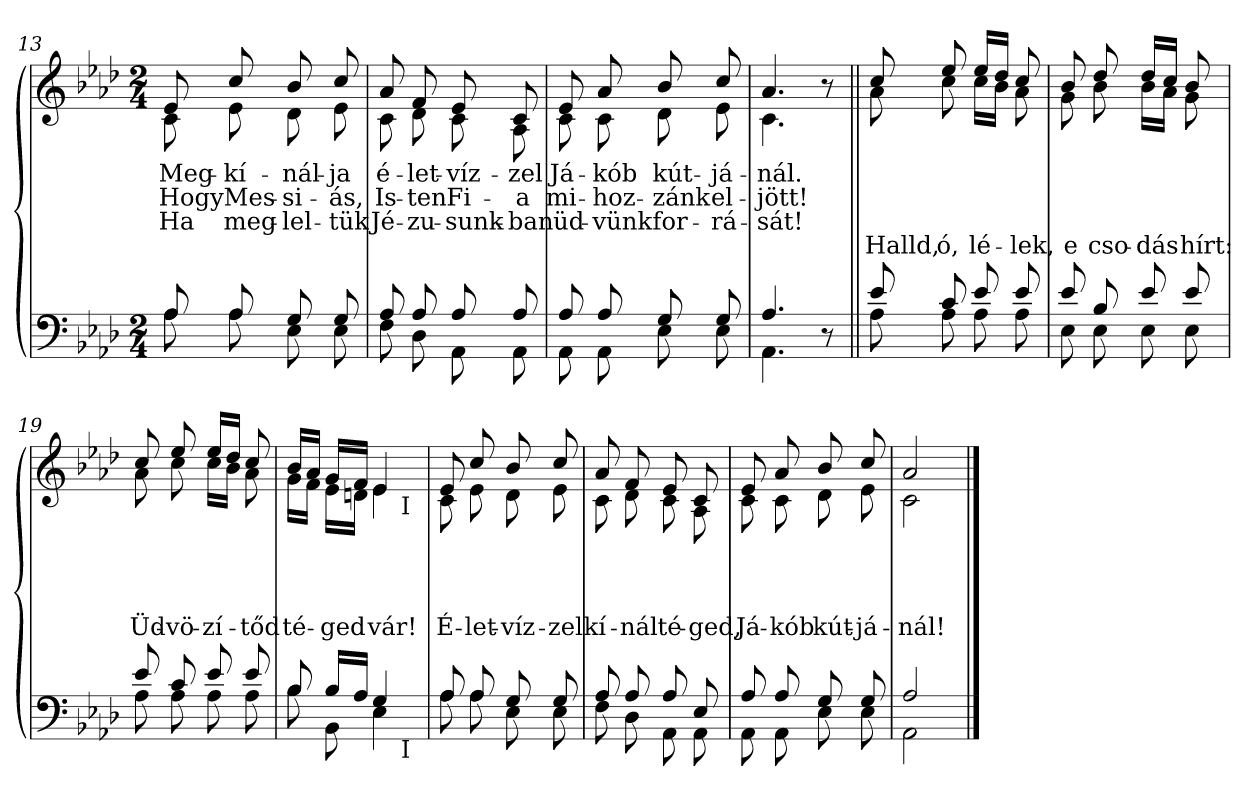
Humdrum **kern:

**kern	**kern	**text	**text	**text	**text
*part2	*part1	*part1	*part1	*part1	*part1
*staff2	*staff1	*staff1	*staff1	*staff1	*staff1
!!LO:LB:g=z
*clefF4	*clefG2	*	*	*	*
*k[b-e-a-d-]	*k[b-e-a-d-]	*	*	*	*
*A-:	*A-:	*	*	*	*
*M2/4	*M2/4	*	*	*	*
=13	=13	=13	=13	=13	=13
*^	*^	*	*	*	*
!	!	!	!	!LO:LY:b	!LO:LY:b	!LO:LY:b	!
8A-/	8A-\	8e-/	8c\	Meg-	Hogy	Ha	.
!	!	!	!	!LO:LY:b	!LO:LY:b	!LO:LY:b	!
8A-/	8A-\	8cc/	8e-\	-kí-	Mes-	meg-	.
!	!	!	!	!LO:LY:b	!LO:LY:b	!LO:LY:b	!
8G/	8E-\	8b-/	8d-\	-nál-	-si-	-lel-	.
!	!	!	!	!LO:LY:b	!LO:LY:b	!LO:LY:b	!
8G/	8E-\	8cc/	8e-\	-ja	-ás,	-tük	.
=14	=14	=14	=14	=14	=14	=14	=14
!	!	!	!	!LO:LY:b	!LO:LY:b	!LO:LY:b	!
8A-/	8F\	8a-/	8c\	é-	Is-	Jé-	.
!	!	!	!	!LO:LY:b	!LO:LY:b	!LO:LY:b	!
8A-/	8D-\	8f/	8d-\	-let-	-ten	-zu-	.
!	!	!	!	!LO:LY:b	!LO:LY:b	!LO:LY:b	!
8A-/	8AA-\	8e-/	8c\	-víz-	Fi-	-sunk-	.
!	!	!	!	!LO:LY:b	!LO:LY:b	!LO:LY:b	!
8A-/	8AA-\	8c/	8A-\	-zel	-a	-ban	.
=15	=15	=15	=15	=15	=15	=15	=15
!	!	!	!	!LO:LY:b	!LO:LY:b	!LO:LY:b	!
8A-/	8AA-\	8e-/	8c\	Já-	mi-	üd-	.
!	!	!	!	!LO:LY:b	!LO:LY:b	!LO:LY:b	!
8A-/	8AA-\	8a-/	8c\	-kób	-hoz-	-vünk	.
!	!	!	!	!LO:LY:b	!LO:LY:b	!LO:LY:b	!
8G/	8E-\	8b-/	8d-\	kút-	-zánk	for-	.
!	!	!	!	!LO:LY:b	!LO:LY:b	!LO:LY:b	!
8G/	8E-\	8cc/	8e-\	-já-	el-	-rá-	.
=16	=16	=16	=16	=16	=16	=16	=16
!	!	!	!	!LO:LY:b	!LO:LY:b	!LO:LY:b	!
4.A-/	4.AA-\	4.a-/	4.c\	-nál.	-jött!	-sát!	.
8ryy	8r	8r	8ryy	.	.	.	.
!!LO:LB:g=z	!!
=17||	=17||	=17||	=17||	=17||	=17||	=17||	=17||
!	!	!	!	!	!	!	!LO:LY:b
8e-/	8A-\	8cc/	8a-\	.	.	.	Halld,
!	!	!	!	!	!	!	!LO:LY:b
8c/	8A-\	8ee-/	8cc\	.	.	.	ó,
!	!	!	!	!	!	!	!LO:LY:b
8e-/	8A-\	16ee-/LL	16cc\LL	.	.	.	lé-
.	.	16dd-/JJ	16b-\JJ	.	.	.	.
!	!	!	!	!	!	!	!LO:LY:b
8e-/	8A-\	8cc/	8a-\	.	.	.	-lek,
=18	=18	=18	=18	=18	=18	=18	=18
!	!	!	!	!	!	!	!LO:LY:b
8e-/	8E-\	8b-/	8g\	.	.	.	e
!	!	!	!	!	!	!	!LO:LY:b
8B-/	8E-\	8dd-/	8b-\	.	.	.	cso-
!	!	!	!	!	!	!	!LO:LY:b
8e-/	8E-\	16dd-/LL	16b-\LL	.	.	.	-dás
.	.	16cc/JJ	16a-\JJ	.	.	.	.
!	!	!	!	!	!	!	!LO:LY:b
8e-/	8E-\	8b-/	8g\	.	.	.	hírt:
=19	=19	=19	=19	=19	=19	=19	=19
!	!	!	!	!	!	!	!LO:LY:b
8e-/	8A-\	8cc/	8a-\	.	.	.	Üd-
!	!	!	!	!	!	!	!LO:LY:b
8c/	8A-\	8ee-/	8cc\	.	.	.	-vö-
!	!	!	!	!	!	!	!LO:LY:b
8e-/	8A-\	16ee-/LL	16cc\LL	.	.	.	-zí-
.	.	16dd-/JJ	16b-\JJ	.	.	.	.
!	!	!	!	!	!	!	!LO:LY:b
8e-/	8A-\	8cc/	8a-\	.	.	.	-tőd
=20	=20	=20	=20	=20	=20	=20	=20
!	!	!	!	!	!	!	!LO:LY:b
*	*^	*	*^	*	*	*	*
8B-/	8B-\	4.ryy	16b-/LL	16g\LL	4.ryy	.	.	.	té-
.	.	.	16a-/JJ	16f\JJ	.	.	.	.	.
!	!	!	!	!	!	!	!	!	!LO:LY:b
16B-/LL	8BB-\	.	16g/LL	16e-\LL	.	.	.	.	-ged
16A-/JJ	.	.	16f/JJ	16dn\JJ	.	.	.	.	.
!	!	!	!	!	!	!	!	!	!LO:LY:b
4G/	4E-\	.	4e-/	4e-\	.	.	.	.	vár!
!	!	!	!	!	!LO:TX:b:t=I	!	!	!	!
!	!	!LO:TX:b:t=I	!	!	!	!	!	!	!
.	.	8ryy	.	.	8ryy	.	.	.	.
*	*v	*v	*	*	*	*	*	*	*
*	*	*	*v	*v	*	*	*	*
!!LO:LB:g=z
=21	=21	=21	=21	=21	=21	=21	=21
*	*^	*	*^	*	*	*	*
!	!	!	!	!	!	!	!	!	!LO:LY:b
*	*v	*v	*	*	*	*	*	*	*
*	*	*	*v	*v	*	*	*	*
8A-/	8A-\	8e-/	8c\	.	.	.	É-
!	!	!	!	!	!	!	!LO:LY:b
8A-/	8A-\	8cc/	8e-\	.	.	.	-let-
!	!	!	!	!	!	!	!LO:LY:b
8G/	8E-\	8b-/	8d-\	.	.	.	-víz-
!	!	!	!	!	!	!	!LO:LY:b
8G/	8E-\	8cc/	8e-\	.	.	.	-zel
=22	=22	=22	=22	=22	=22	=22	=22
!	!	!	!	!	!	!	!LO:LY:b
8A-/	8F\	8a-/	8c\	.	.	.	kí-
!	!	!	!	!	!	!	!LO:LY:b
8A-/	8D-\	8f/	8d-\	.	.	.	-nál
!	!	!	!	!	!	!	!LO:LY:b
8A-/	8AA-\	8e-/	8c\	.	.	.	té-
!	!	!	!	!	!	!	!LO:LY:b
8E-/	8AA-\	8c/	8A-\	.	.	.	-ged,
=23	=23	=23	=23	=23	=23	=23	=23
!	!	!	!	!	!	!	!LO:LY:b
8A-/	8AA-\	8e-/	8c\	.	.	.	Já-
!	!	!	!	!	!	!	!LO:LY:b
8A-/	8AA-\	8a-/	8c\	.	.	.	-kób
!	!	!	!	!	!	!	!LO:LY:b
8G/	8E-\	8b-/	8d-\	.	.	.	kút-
!	!	!	!	!	!	!	!LO:LY:b
8G/	8E-\	8cc/	8e-\	.	.	.	-já-
=24	=24	=24	=24	=24	=24	=24	=24
!	!	!	!	!	!	!	!LO:LY:b
2A-/	2AA-\	2a-/	2c\	.	.	.	-nál!
*v	*v	*	*	*	*	*	*
*	*v	*v	*	*	*	*
==	==	==	==	==	==
*-	*-	*-	*-	*-	*-
